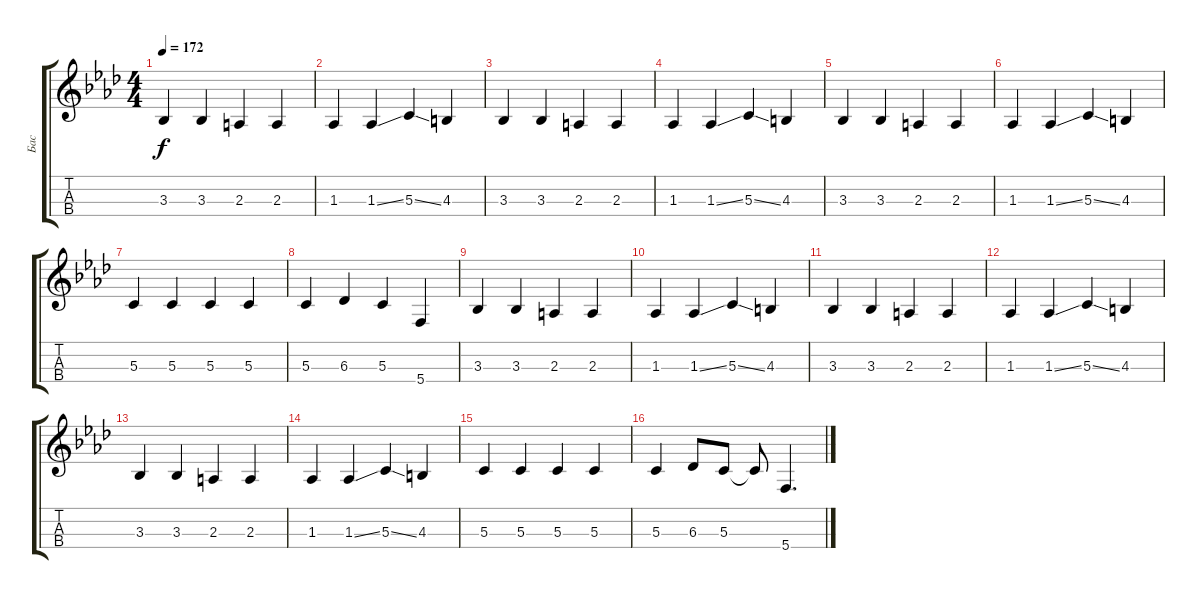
\track ("Бас" "Бас") {instrument electricbassfinger}
\staff {score tabs}
\tuning (A3 D3 G2 C2) {hide}
\ts (4 4)
\tempo 172
\clef g2
\ks ab
3.3.4{dy f} 3.3.4 2.3.4 2.3.4 |
1.3.4 1.3{ss}.4 5.3{ss}.4 4.3.4 |
3.3.4 3.3.4 2.3.4 2.3.4 |
1.3.4 1.3{ss}.4 5.3{ss}.4 4.3.4 |
3.3.4 3.3.4 2.3.4 2.3.4 |
1.3.4 1.3{ss}.4 5.3{ss}.4 4.3.4 |
5.3.4 5.3.4 5.3.4 5.3.4 |
5.3.4 6.3.4 5.3.4 5.4.4 |
3.3.4 3.3.4 2.3.4 2.3.4 |
1.3.4 1.3{ss}.4 5.3{ss}.4 4.3.4 |
3.3.4 3.3.4 2.3.4 2.3.4 |
1.3.4 1.3{ss}.4 5.3{ss}.4 4.3.4 |
3.3.4 3.3.4 2.3.4 2.3.4 |
1.3.4 1.3{ss}.4 5.3{ss}.4 4.3.4 |
5.3.4 5.3.4 5.3.4 5.3.4 |
5.3.4 6.3.8 5.3.8 5.3{t}.8 5.4.4{d}
